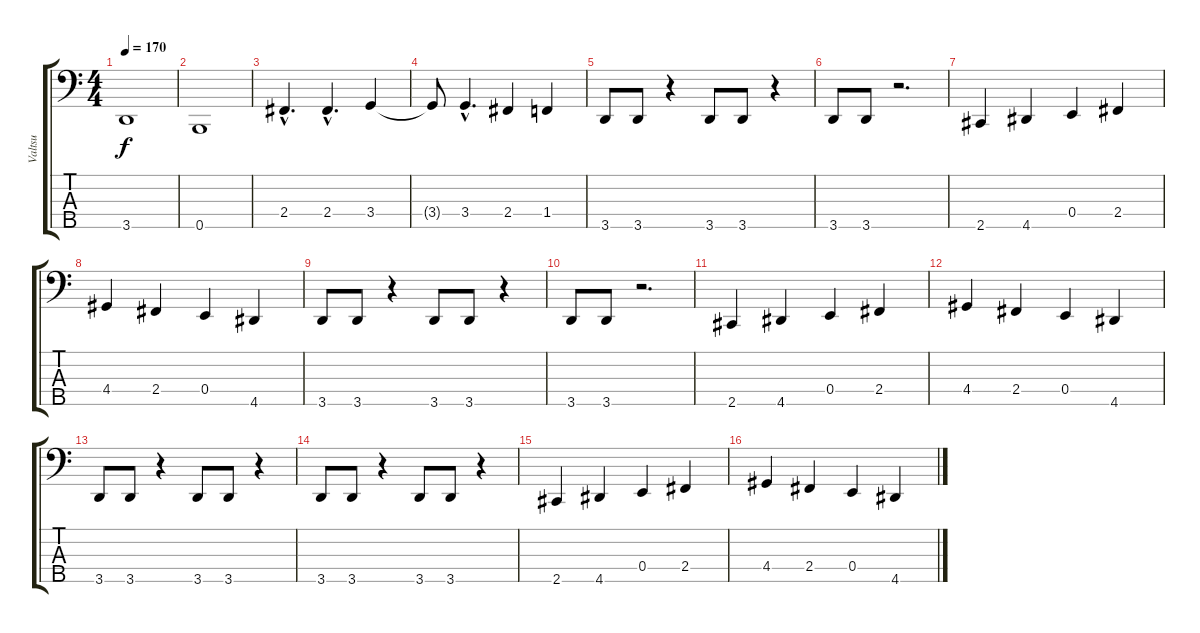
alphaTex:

\track ("Valtsu" "Valtsu") {instrument electricbasspick}
\staff {score tabs}
\tuning (G2 D2 A1 E1 B0) {hide}
\ts (4 4)
\tempo 170
\clef f4
\ks c
3.5.1{dy f} |
0.5.1 |
2.4{hac}.4{d} 2.4{hac}.4{d} 3.4.4 |
3.4{t}.8 3.4{hac}.4{d} 2.4.4 1.4.4 |
3.5.8 3.5.8 r.4 3.5.8 3.5.8 r.4 |
3.5.8 3.5.8 r.2{d} |
2.5.4 4.5.4 0.4.4 2.4.4 |
4.4.4 2.4.4 0.4.4 4.5.4 |
3.5.8 3.5.8 r.4 3.5.8 3.5.8 r.4 |
3.5.8 3.5.8 r.2{d} |
2.5.4 4.5.4 0.4.4 2.4.4 |
4.4.4 2.4.4 0.4.4 4.5.4 |
3.5.8 3.5.8 r.4 3.5.8 3.5.8 r.4 |
3.5.8 3.5.8 r.4 3.5.8 3.5.8 r.4 |
2.5.4 4.5.4 0.4.4 2.4.4 |
4.4.4 2.4.4 0.4.4 4.5.4
